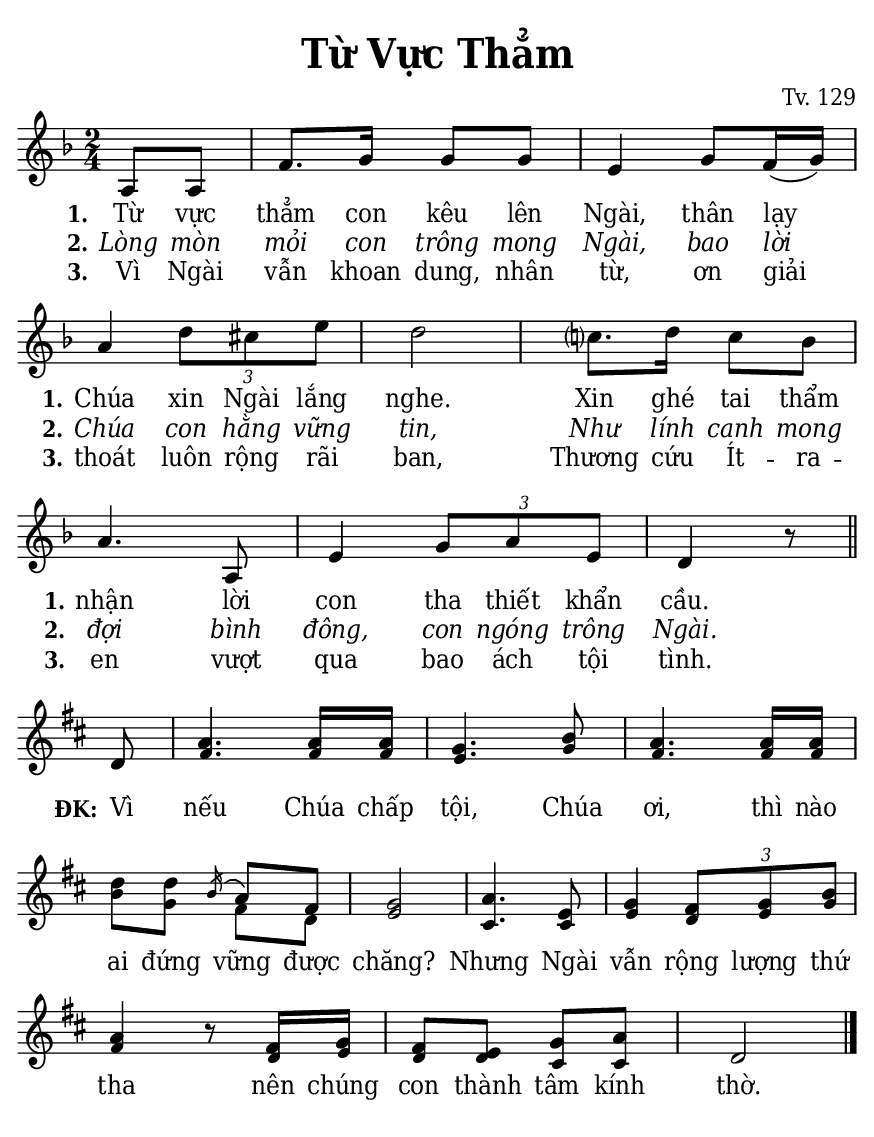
% Cài đặt chung\
\version "2.22.1"
\include "english.ly"

\header {
  title = \markup { \fontsize #1 "Từ Vực Thẳm" }
  composer = "Tv. 129"
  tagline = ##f
}

% Nhạc phiên khúc
nhacPhienKhucSop = \relative c' {
  \partial 4 a8 a |
  f'8. g16 g8 g 
  e4 g8 f16 (g) |
  a4 \tuplet 3/2 { d8 cs e } |
  d2 |
  c!?8. d16 c8 bf |
  a4. a,8 |
  e'4 \tuplet 3/2 { g8 a e } |
  \partial 4. d4 r8 \bar "||" \break
  
  \set Staff.explicitKeySignatureVisibility = #end-of-line-invisible
  \set Staff.printKeyCancellation = ##f
  \key d \major
  <> \tweak extra-offset #'(-5.5 . -2.5) _\markup { \bold "ĐK:" }
  \partial 8 d8 |
  a'4. a16 a |
  g4. b8 |
  a4. a16 a |
  d8 d \slashedGrace { b16 ( } a8) fs |
  g2 |
  a4. e8 |
  g4 \tuplet 3/2 { fs8 g b } |
  a4 r8 fs16 g |
  fs8 e g a |
  d,2 \bar "|."
}

nhacPhienKhucAlto = \relative c' {
  r4 |
  R2*7
  r4.
  
  \key d \major
  d8 |
  fs4. fs16 fs |
  e4. g8 |
  fs4. fs16 fs |
  b8 g fs [d] |
  e2 |
  cs4. cs8 |
  e4 \tuplet 3/2 { d8 e g } |
  fs4 r8 d16 e |
  d8 d cs cs |
  d2
}

% Lời phiên khúc
loiPhienKhucSop = \lyrics {
  <<
    {
      \set stanza = "1."
      Từ vực thẳm con kêu lên Ngài,
      thân lạy Chúa xin Ngài lắng nghe.
      Xin ghé tai thẩm nhận lời con
      tha thiết khẩn cầu.
    }
    \new Lyrics {
	    \set associatedVoice = "beSop"
	    \set stanza = "2."
      \override Lyrics.LyricText.font-shape = #'italic
	    Lòng mòn mỏi con trông mong Ngài,
	    bao lời Chúa con hằng vững tin,
	    Như lính canh mong đợi bình đông,
	    con ngóng trông Ngài.
    }
    \new Lyrics {
	    \set associatedVoice = "beSop"
	    \set stanza = "3."
	    Vì Ngài vẫn khoan dung, nhân từ,
	    ơn giải thoát luôn rộng rãi ban,
	    Thương cứu Ít -- ra -- en vượt qua bao ách tội tình.
    }
  >>
  %\set stanza = "ĐK:"
  \set stanza = ""
  Vì nếu Chúa chấp tội, Chúa ơi,
  thì nào ai đứng vững được chăng?
  Nhưng Ngài vẫn rộng lượng thứ tha
  nên chúng con thành tâm kính thờ.
}

% Dàn trang
\paper {
  #(set-paper-size "a5")
  top-margin = 3\mm
  bottom-margin = 3\mm
  left-margin = 3\mm
  right-margin = 3\mm
  indent = #0
  #(define fonts
	 (make-pango-font-tree "Deja Vu Serif Condensed"
	 		       "Deja Vu Serif Condensed"
			       "Deja Vu Serif Condensed"
			       (/ 20 20)))
  print-page-number = ##f
  system-system-spacing = #'((basic-distance . 0.1) (padding . 3))
}

TongNhip = {
  \key f \major \time 2/4
  \set Timing.beamExceptions = #'()
  \set Timing.baseMoment = #(ly:make-moment 1/4)
}

% mã nguồn cho những chức năng chưa hỗ trợ trong phiên bản lilypond hiện tại
% cung cấp bởi cộng đồng lilypond khi gửi email đến lilypond-user@gnu.org
% Đổi kích thước nốt cho bè phụ
notBePhu =
#(define-music-function (font-size music) (number? ly:music?)
   (for-some-music
     (lambda (m)
       (if (music-is-of-type? m 'rhythmic-event)
           (begin
             (set! (ly:music-property m 'tweaks)
                   (cons `(font-size . ,font-size)
                         (ly:music-property m 'tweaks)))
             #t)
           #f))
     music)
   music)

% in số phiên khúc trên mỗi dòng
#(define (add-grob-definition grob-name grob-entry)
    (set! all-grob-descriptions
          (cons ((@@ (lily) completize-grob-entry)
                 (cons grob-name grob-entry))
                all-grob-descriptions)))

#(add-grob-definition
   'StanzaNumberSpanner
   `((direction . ,LEFT)
     (font-series . bold)
     (padding . 1)
     (side-axis . ,X)
     (stencil . ,ly:text-interface::print)
     (X-offset . ,ly:side-position-interface::x-aligned-side)
     (Y-extent . ,grob::always-Y-extent-from-stencil)
     (meta . ((class . Spanner)
              (interfaces . (font-interface
                             side-position-interface
                             stanza-number-interface
                             text-interface))))))

\layout {
   \context {
     \Global
     \grobdescriptions #all-grob-descriptions
   }
   \context {
     \Score
     \remove Stanza_number_align_engraver
     \consists
       #(lambda (context)
          (let ((texts '())
                (syllables '()))
            (make-engraver
             (acknowledgers
              ((stanza-number-interface engraver grob source-engraver)
                 (set! texts (cons grob texts)))
              ((lyric-syllable-interface engraver grob source-engraver)
                 (set! syllables (cons grob syllables))))
             ((stop-translation-timestep engraver)
                (for-each
                 (lambda (text)
                   (for-each
                    (lambda (syllable)
                      (ly:pointer-group-interface::add-grob text
'side-support-elements syllable))
                    syllables))
                 texts)
                (set! syllables '())))))
   }
   \context {
     \Lyrics
     \remove Stanza_number_engraver
     \consists
       #(lambda (context)
          (let ((text #f)
                (last-stanza #f))
            (make-engraver
             ((process-music engraver)
                (let ((stanza (ly:context-property context 'stanza #f)))
                  (if (and stanza (not (equal? stanza last-stanza)))
                      (let ((column (ly:context-property context
'currentCommandColumn)))
                        (set! last-stanza stanza)
                        (if text
                            (ly:spanner-set-bound! text RIGHT column))

                        (set! text (ly:engraver-make-grob engraver
'StanzaNumberSpanner '()))
                        (ly:grob-set-property! text 'text stanza)
                        (ly:spanner-set-bound! text LEFT column)))))
             ((finalize engraver)
                (if text
                    (let ((column (ly:context-property context
'currentCommandColumn)))
                      (ly:spanner-set-bound! text RIGHT column)))))))
     \override StanzaNumberSpanner.horizon-padding = 10000
   }
}
% kết thúc mã nguồn

\score {
  \new ChoirStaff <<
    \new Staff \with {
        \consists "Merge_rests_engraver"
        printPartCombineTexts = ##f
      }
      <<
      \new Voice \TongNhip \partCombine 
        \nhacPhienKhucSop
        \notBePhu -1 { \nhacPhienKhucAlto }
      \new NullVoice = beSop \nhacPhienKhucSop
      \new Lyrics \lyricsto beSop \loiPhienKhucSop
      >>
  >>
  \layout {
    \override Lyrics.LyricSpace.minimum-distance = #1.2
    \override Score.BarNumber.break-visibility = ##(#f #f #f)
    \override Score.SpacingSpanner.uniform-stretching = ##t
  } 
}
